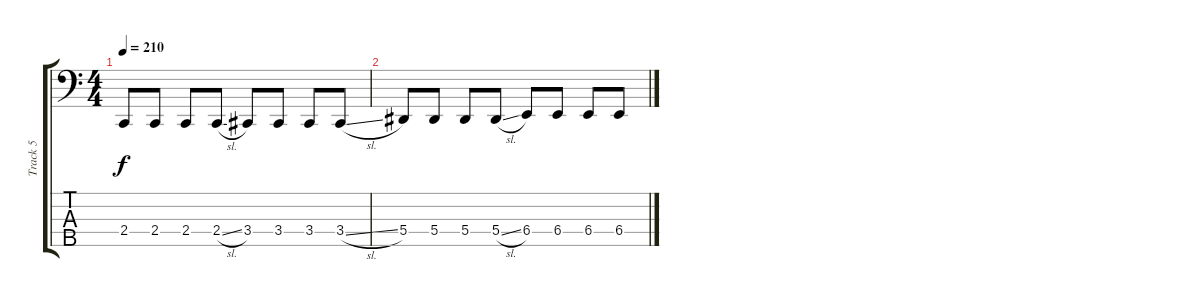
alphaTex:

\track ("Track 5" "Track 5") {instrument electricbassfinger}
\staff {score tabs}
\tuning (Db2 Ab1 Eb1 Bb0 F0) {hide}
\ts (4 4)
\tempo 210
\clef f4
\ks c
2.4.8{dy f} 2.4.8 2.4.8 2.4{sl}.8 3.4.8 3.4.8 3.4.8 3.4{sl}.8 |
5.4.8 5.4.8 5.4.8 5.4{sl}.8 6.4.8 6.4.8 6.4.8 6.4.8
